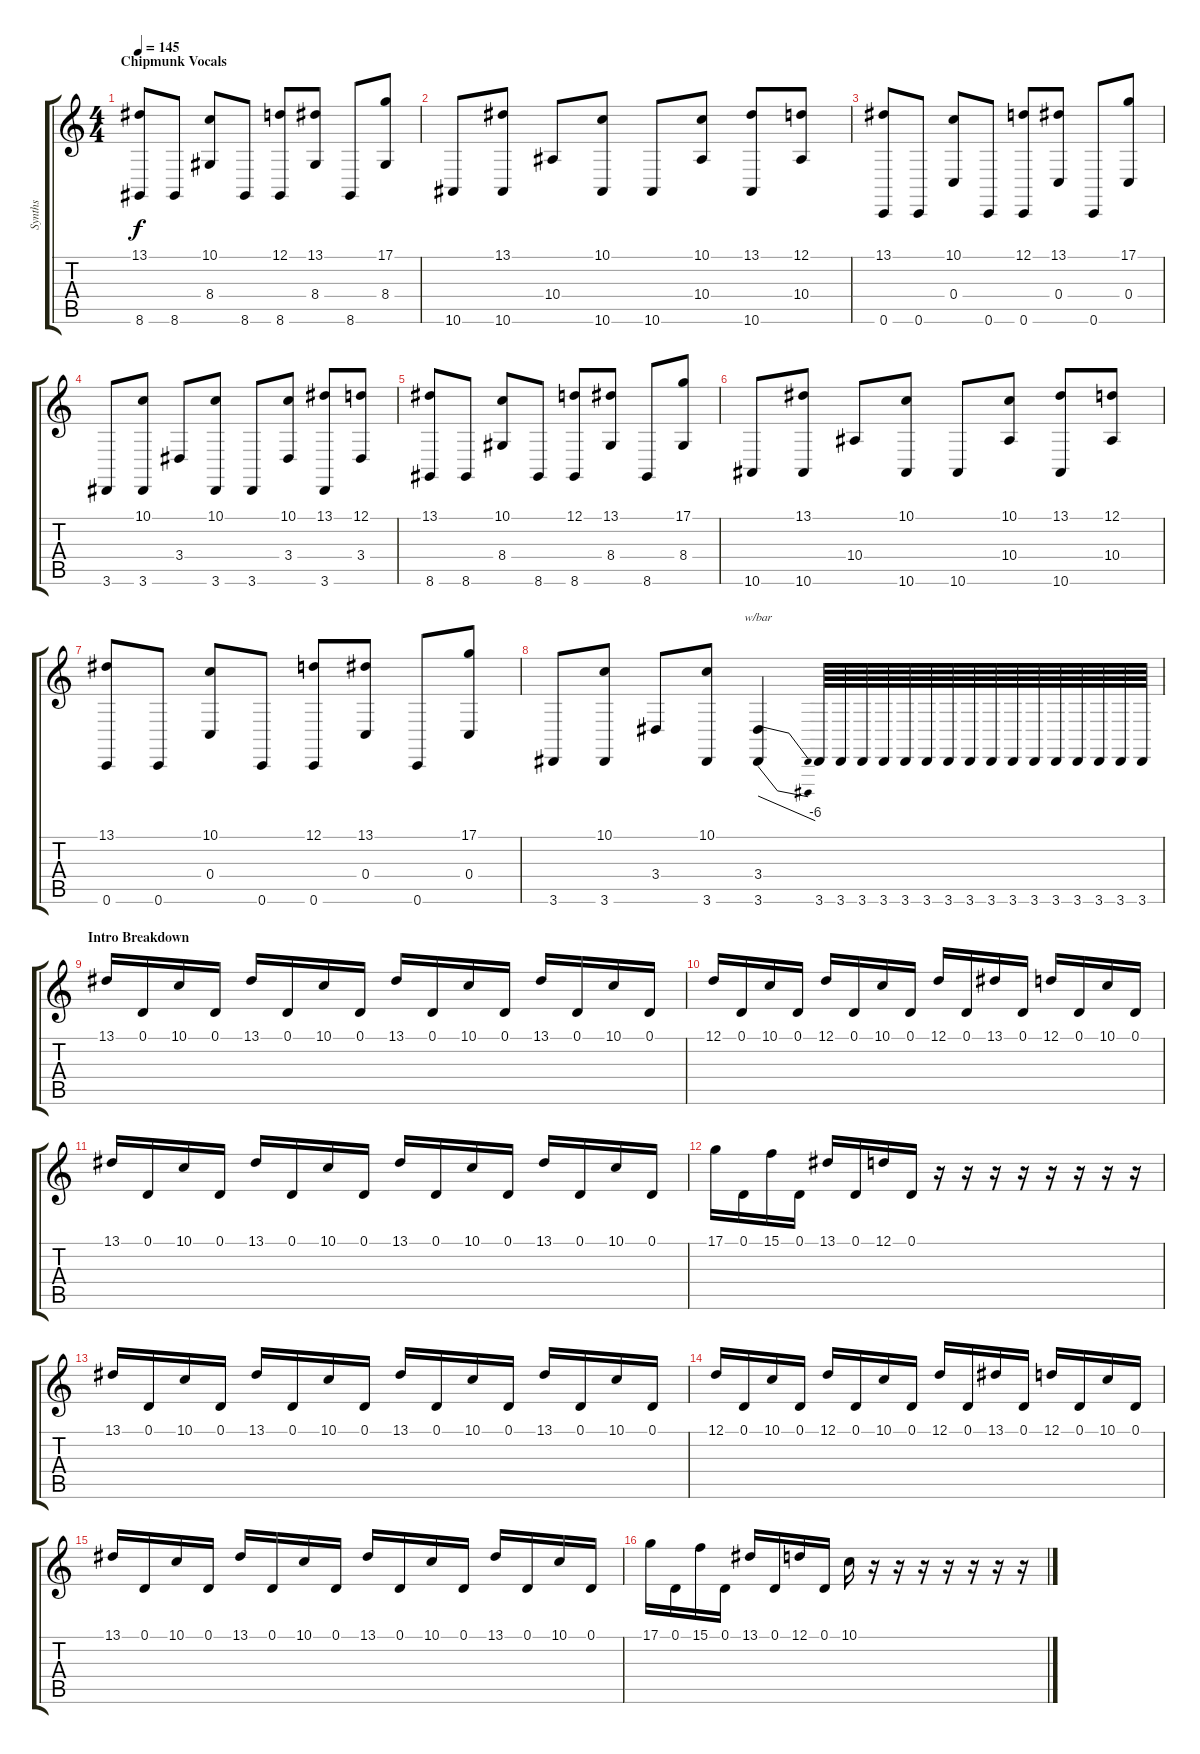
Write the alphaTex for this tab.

\track ("Synths" "Synths") {instrument lead2sawtooth}
\staff {score tabs}
\tuning (D4 A3 F3 C3 G2 C2) {hide}
\ts (4 4)
\section ("" "Chipmunk Vocals")
\tempo 145
\clef g2
\ks c
(13.1 8.6).8{dy f} 8.6.8 (10.1 8.4).8 8.6.8 (12.1 8.6).8 (13.1 8.4).8 8.6.8 (17.1 8.4).8 |
10.6.8 (13.1 10.6).8 10.4.8 (10.1 10.6).8 10.6.8 (10.1 10.4).8 (13.1 10.6).8 (12.1 10.4).8 |
(13.1 0.6).8 0.6.8 (10.1 0.4).8 0.6.8 (12.1 0.6).8 (13.1 0.4).8 0.6.8 (17.1 0.4).8 |
3.6.8 (10.1 3.6).8 3.4.8 (10.1 3.6).8 3.6.8 (10.1 3.4).8 (13.1 3.6).8 (12.1 3.4).8 |
(13.1 8.6).8 8.6.8 (10.1 8.4).8 8.6.8 (12.1 8.6).8 (13.1 8.4).8 8.6.8 (17.1 8.4).8 |
10.6.8 (13.1 10.6).8 10.4.8 (10.1 10.6).8 10.6.8 (10.1 10.4).8 (13.1 10.6).8 (12.1 10.4).8 |
(13.1 0.6).8 0.6.8 (10.1 0.4).8 0.6.8 (12.1 0.6).8 (13.1 0.4).8 0.6.8 (17.1 0.4).8 |
3.6.8 (10.1 3.6).8 3.4.8 (10.1 3.6).8 (3.4 3.6).4{tbe (dive default 0 0 60 -24)} 3.6.64 3.6.64 3.6.64 3.6.64 3.6.64 3.6.64 3.6.64 3.6.64 3.6.64 3.6.64 3.6.64 3.6.64 3.6.64 3.6.64 3.6.64 3.6.64 |
\section ("" "Intro Breakdown")
13.1.16 0.1.16 10.1.16 0.1.16 13.1.16 0.1.16 10.1.16 0.1.16 13.1.16 0.1.16 10.1.16 0.1.16 13.1.16 0.1.16 10.1.16 0.1.16 |
12.1.16 0.1.16 10.1.16 0.1.16 12.1.16 0.1.16 10.1.16 0.1.16 12.1.16 0.1.16 13.1.16 0.1.16 12.1.16 0.1.16 10.1.16 0.1.16 |
13.1.16 0.1.16 10.1.16 0.1.16 13.1.16 0.1.16 10.1.16 0.1.16 13.1.16 0.1.16 10.1.16 0.1.16 13.1.16 0.1.16 10.1.16 0.1.16 |
17.1.16 0.1.16 15.1.16 0.1.16 13.1.16 0.1.16 12.1.16 0.1.16 r.16 r.16 r.16 r.16 r.16 r.16 r.16 r.16 |
13.1.16 0.1.16 10.1.16 0.1.16 13.1.16 0.1.16 10.1.16 0.1.16 13.1.16 0.1.16 10.1.16 0.1.16 13.1.16 0.1.16 10.1.16 0.1.16 |
12.1.16 0.1.16 10.1.16 0.1.16 12.1.16 0.1.16 10.1.16 0.1.16 12.1.16 0.1.16 13.1.16 0.1.16 12.1.16 0.1.16 10.1.16 0.1.16 |
13.1.16 0.1.16 10.1.16 0.1.16 13.1.16 0.1.16 10.1.16 0.1.16 13.1.16 0.1.16 10.1.16 0.1.16 13.1.16 0.1.16 10.1.16 0.1.16 |
17.1.16 0.1.16 15.1.16 0.1.16 13.1.16 0.1.16 12.1.16 0.1.16 10.1.16 r.16 r.16 r.16 r.16 r.16 r.16 r.16
